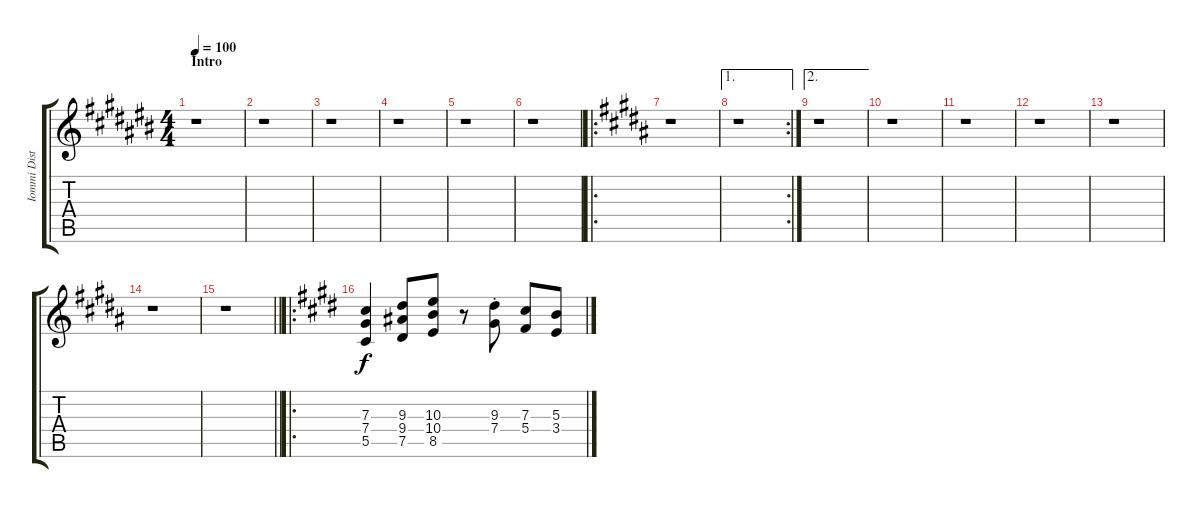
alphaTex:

\track ("Iommi Distortion (Solo)" "Iommi Dist") {instrument distortionguitar}
\staff {score tabs}
\tuning (Eb4 Bb3 Gb3 Db3 Ab2 Eb2) {hide}
\ts (4 4)
\section ("" "Intro")
\tempo 100
\clef g2
\ks c#
r.1{dy f instrument distortionguitar} |
\ks a#minor
r.1 |
r.1 |
r.1 |
r.1 |
\ks c#
r.1 |
\ro
\ks b
r.1 |
\ae 1
\rc 2
r.1 |
\ae 2
r.1 |
r.1 |
r.1 |
r.1 |
r.1 |
r.1 |
\barLineRight lightlight
r.1 |
\ro
\ks e
(7.3 7.4 5.5).4 (9.3 9.4 7.5).8 (10.3 10.4 8.5).8 r.8 (9.3{st} 7.4{st}).8 (7.3 5.4).8 (5.3 3.4).8
